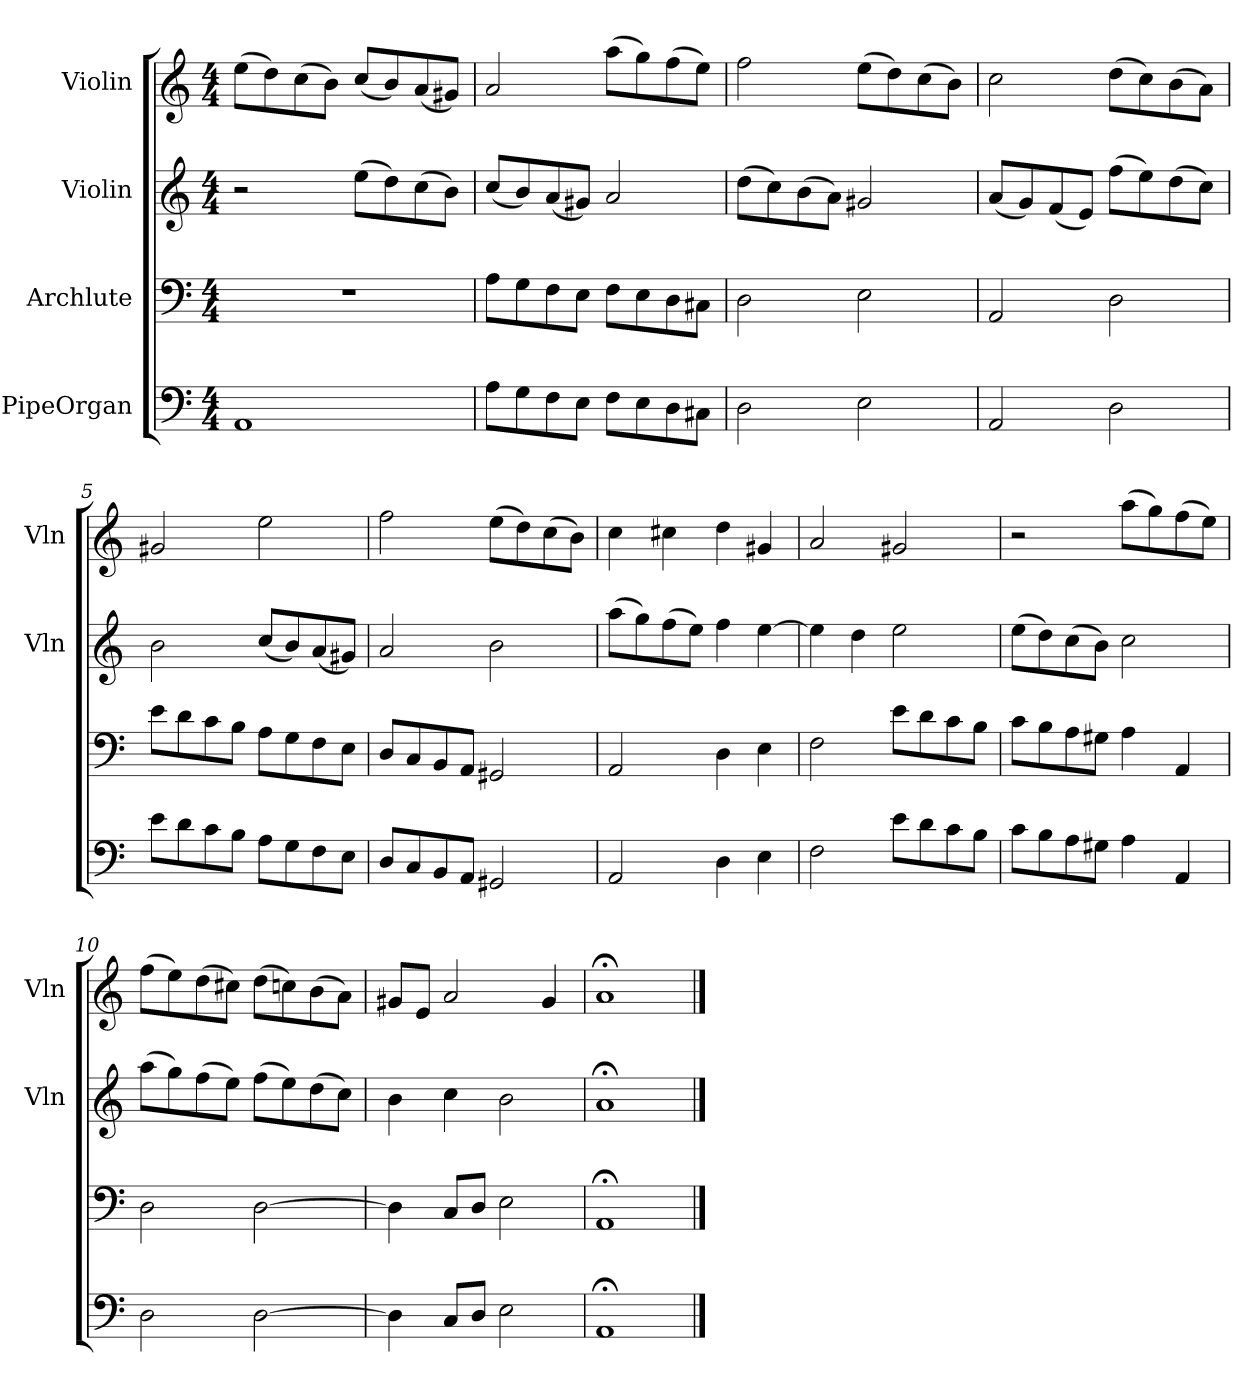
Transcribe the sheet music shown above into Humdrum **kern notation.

**kern	**kern	**kern	**kern
*part4	*part3	*part2	*part1
*staff4	*staff3	*staff2	*staff1
*I"PipeOrgan	*I"Archlute	*I"Violin	*I"Violin
*	*	*I'Vln	*I'Vln
*clefF4	*clefF4	*clefG2	*clefG2
*k[]	*k[]	*k[]	*k[]
*a:	*a:	*a:	*a:
*M4/4	*M4/4	*M4/4	*M4/4
*MM48	*MM48	*MM48	*MM48
=1	=1	=1	=1
1AA/	1r	2r	(8ee\L
.	.	.	8dd\)
.	.	.	(8cc\
.	.	.	8b\J)
.	.	(8ee\L	(8cc/L
.	.	8dd\)	8b/)
.	.	(8cc\	(8a/
.	.	8b\J)	8g#X/J)
=2	=2	=2	=2
8A\L	8A\L	(8cc/L	2a/
8G\	8G\	8b/)	.
8F\	8F\	(8a/	.
8E\J	8E\J	8g#X/J)	.
8F\L	8F\L	2a/	(8aa\L
8E\	8E\	.	8gg\)
8D\	8D\	.	(8ff\
8C#X\J	8C#X\J	.	8ee\J)
=3	=3	=3	=3
2D\	2D\	(8dd\L	2ff\
.	.	8cc\)	.
.	.	(8b\	.
.	.	8a\J)	.
2E\	2E\	2g#X/	(8ee\L
.	.	.	8dd\)
.	.	.	(8cc\
.	.	.	8b\J)
=4	=4	=4	=4
2AA/	2AA/	(8a/L	2cc\
.	.	8g/)	.
.	.	(8f/	.
.	.	8e/J)	.
2D\	2D\	(8ff\L	(8dd\L
.	.	8ee\)	8cc\)
.	.	(8dd\	(8b\
.	.	8cc\J)	8a\J)
=5	=5	=5	=5
8e\L	8e\L	2b\	2g#X/
8d\	8d\	.	.
8c\	8c\	.	.
8B\J	8B\J	.	.
8A\L	8A\L	(8cc/L	2ee\
8G\	8G\	8b/)	.
8F\	8F\	(8a/	.
8E\J	8E\J	8g#X/J)	.
=6	=6	=6	=6
8D/L	8D/L	2a/	2ff\
8C/	8C/	.	.
8BB/	8BB/	.	.
8AA/J	8AA/J	.	.
2GG#X/	2GG#X/	2b\	(8ee\L
.	.	.	8dd\)
.	.	.	(8cc\
.	.	.	8b\J)
=7	=7	=7	=7
2AA/	2AA/	(8aa\L	4cc\
.	.	8gg\)	.
.	.	(8ff\	4cc#X\
.	.	8ee\J)	.
4D\	4D\	4ff\	4dd\
4E\	4E\	[4ee\	4g#X/
=8	=8	=8	=8
2F\	2F\	4ee\]	2a/
.	.	4dd\	.
8e\L	8e\L	2ee\	2g#X/
8d\	8d\	.	.
8c\	8c\	.	.
8B\J	8B\J	.	.
=9	=9	=9	=9
8c\L	8c\L	(8ee\L	2r
8B\	8B\	8dd\)	.
8A\	8A\	(8cc\	.
8G#X\J	8G#X\J	8b\J)	.
4A\	4A\	2cc\	(8aa\L
.	.	.	8gg\)
4AA/	4AA/	.	(8ff\
.	.	.	8ee\J)
=10	=10	=10	=10
2D\	2D\	(8aa\L	(8ff\L
.	.	8gg\)	8ee\)
.	.	(8ff\	(8dd\
.	.	8ee\J)	8cc#X\J)
[2D\	[2D\	(8ff\L	(8dd\L
.	.	8ee\)	8ccn\)
.	.	(8dd\	(8b\
.	.	8cc\J)	8a\J)
=11	=11	=11	=11
4D\]	4D\]	4b\	8g#X/L
.	.	.	8e/J
8C/L	8C/L	4cc\	2a/
8D/J	8D/J	.	.
2E\	2E\	2b\	.
.	.	.	4g#/
=12	=12	=12	=12
1AA;</	1AA;</	1a;</	1a;</
==	==	==	==
*-	*-	*-	*-
